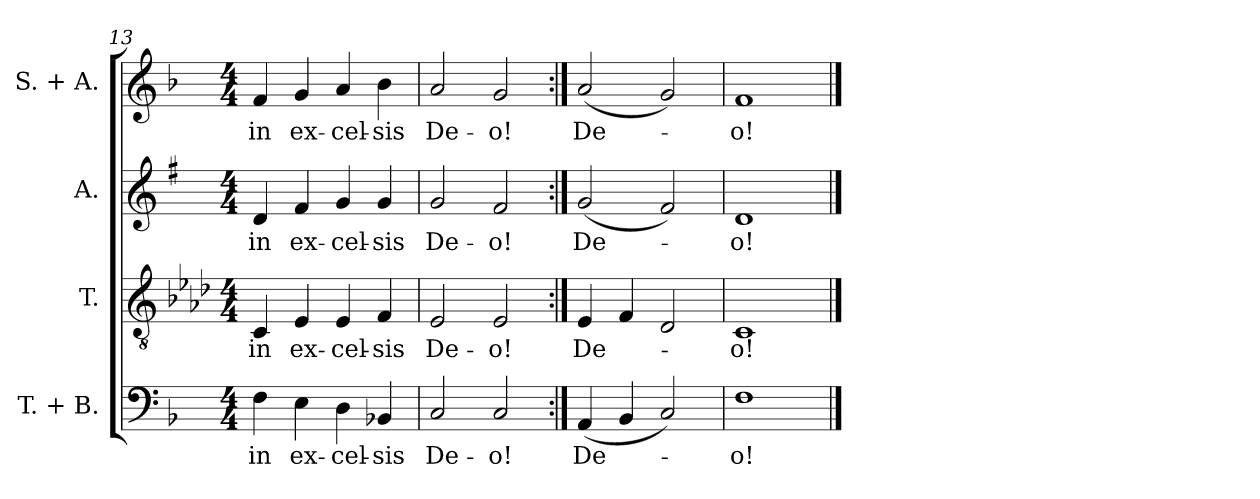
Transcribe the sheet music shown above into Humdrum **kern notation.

**kern	**text	**kern	**text	**kern	**text	**kern	**text
*part4	*part4	*part3	*part3	*part2	*part2	*part1	*part1
*staff4	*staff4	*staff3	*staff3	*staff2	*staff2	*staff1	*staff1
*I"T. + B.	*	*I"T.	*	*I"A.	*	*I"S. + A.	*
*I'T. + B.	*	*	*	*	*	*I'S. + A.	*
*clefF4	*	*clefGv2	*	*clefG2	*	*clefG2	*
*	*	*ITrd2c3	*	*ITrd1c2	*	*	*
*k[b-]	*	*k[b-]	*	*k[b-]	*	*k[b-]	*
*F:	*	*F:	*	*F:	*	*F:	*
*M4/4	*	*M4/4	*	*M4/4	*	*M4/4	*
=13	=13	=13	=13	=13	=13	=13	=13
!	!LO:LY:b:color=#000000	!	!	!	!	!	!
!	!	!	!LO:LY:b:color=#000000	!	!	!	!
!	!	!	!	!	!LO:LY:b:color=#000000	!	!
!	!	!	!	!	!	!	!LO:LY:b:color=#000000
4Fi\	in	4AAi/	in	4ci/	in	4fi/	in
!	!LO:LY:b:color=#000000	!	!	!	!	!	!
!	!	!	!LO:LY:b:color=#000000	!	!	!	!
!	!	!	!	!	!LO:LY:b:color=#000000	!	!
!	!	!	!	!	!	!	!LO:LY:b:color=#000000
4Ei\	ex-	4Ci/	ex-	4ei/	ex-	4gi/	ex-
!	!LO:LY:b:color=#000000	!	!	!	!	!	!
!	!	!	!LO:LY:b:color=#000000	!	!	!	!
!	!	!	!	!	!LO:LY:b:color=#000000	!	!
!	!	!	!	!	!	!	!LO:LY:b:color=#000000
4Di\	-cel-	4Ci/	-cel-	4fi/	-cel-	4ai/	-cel-
!	!LO:LY:b:color=#000000	!	!	!	!	!	!
!	!	!	!LO:LY:b:color=#000000	!	!	!	!
!	!	!	!	!	!LO:LY:b:color=#000000	!	!
!	!	!	!	!	!	!	!LO:LY:b:color=#000000
4BB-Xi/	-sis	4Di/	-sis	4fi/	-sis	4b-i\	-sis
=14	=14	=14	=14	=14	=14	=14	=14
!	!LO:LY:b:color=#000000	!	!	!	!	!	!
!	!	!	!LO:LY:b:color=#000000	!	!	!	!
!	!	!	!	!	!LO:LY:b:color=#000000	!	!
!	!	!	!	!	!	!	!LO:LY:b:color=#000000
2Ci/	De-	2Ci/	De-	2fi/	De-	2ai/	De-
!	!LO:LY:b:color=#000000	!	!	!	!	!	!
!	!	!	!LO:LY:b:color=#000000	!	!	!	!
!	!	!	!	!	!LO:LY:b:color=#000000	!	!
!	!	!	!	!	!	!	!LO:LY:b:color=#000000
2Ci/	-o!	2Ci/	-o!	2ei/	-o!	2gi/	-o!
=15:|!	=15:|!	=15:|!	=15:|!	=15:|!	=15:|!	=15:|!	=15:|!
!	!LO:LY:b:color=#000000	!	!	!	!	!	!
!	!	!	!LO:LY:b:color=#000000	!	!	!	!
!	!	!	!	!	!LO:LY:b:color=#000000	!	!
!	!	!	!	!	!	!	!LO:LY:b:color=#000000
(4AAi/	De-	4Ci/	De-	(2fi/	De-	(2ai/	De-
4BB-i/	.	4Di/	.	.	.	.	.
2Ci/)	.	2BB-i/	.	2ei/)	.	2gi/)	.
=16	=16	=16	=16	=16	=16	=16	=16
!	!LO:LY:b:color=#000000	!	!	!	!	!	!
!	!	!	!LO:LY:b:color=#000000	!	!	!	!
!	!	!	!	!	!LO:LY:b:color=#000000	!	!
!	!	!	!	!	!	!	!LO:LY:b:color=#000000
1Fi	-o!	1AAi	-o!	1ci	-o!	1fi	-o!
==	==	==	==	==	==	==	==
*-	*-	*-	*-	*-	*-	*-	*-
